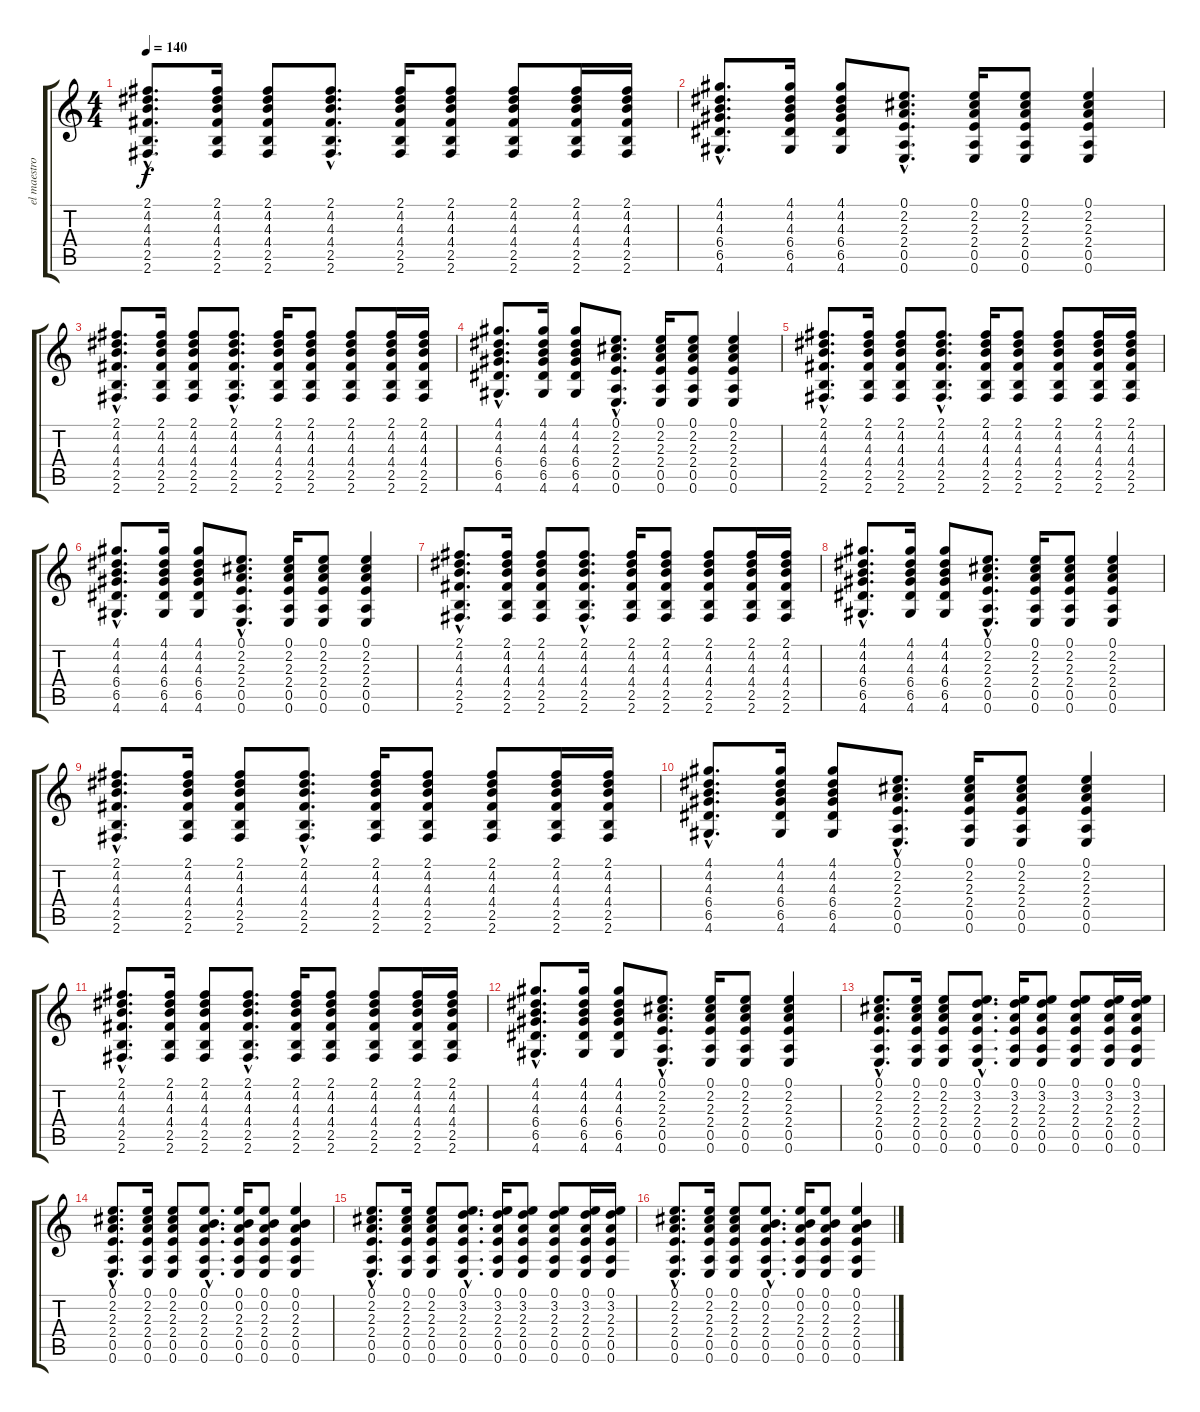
\track ("el maestro Juan Valdivia" "el maestro") {instrument electricguitarjazz}
\staff {score tabs}
\tuning (E4 B3 G3 D3 A2 E2) {hide}
\ts (4 4)
\tempo 140
\clef g2
\ks c
(2.1{hac} 4.2{hac} 4.3{hac} 4.4{hac} 2.5{hac} 2.6{hac}).8{d dy f} (2.1 4.2 4.3 4.4 2.5 2.6).16 (2.1 4.2 4.3 4.4 2.5 2.6).8 (2.1{hac} 4.2{hac} 4.3{hac} 4.4{hac} 2.5{hac} 2.6{hac}).8{d} (2.1 4.2 4.3 4.4 2.5 2.6).16 (2.1 4.2 4.3 4.4 2.5 2.6).8 (2.1 4.2 4.3 4.4 2.5 2.6).8 (2.1 4.2 4.3 4.4 2.5 2.6).16 (2.1 4.2 4.3 4.4 2.5 2.6).16 |
(4.1{hac} 4.2{hac} 4.3{hac} 6.4{hac} 6.5{hac} 4.6{hac}).8{d} (4.1 4.2 4.3 6.4 6.5 4.6).16 (4.1 4.2 4.3 6.4 6.5 4.6).8 (0.1{hac} 2.2{hac} 2.3{hac} 2.4{hac} 0.5{hac} 0.6{hac}).8{d} (0.1 2.2 2.3 2.4 0.5 0.6).16 (0.1 2.2 2.3 2.4 0.5 0.6).8 (0.1 2.2 2.3 2.4 0.5 0.6).4 |
(2.1{hac} 4.2{hac} 4.3{hac} 4.4{hac} 2.5{hac} 2.6{hac}).8{d} (2.1 4.2 4.3 4.4 2.5 2.6).16 (2.1 4.2 4.3 4.4 2.5 2.6).8 (2.1{hac} 4.2{hac} 4.3{hac} 4.4{hac} 2.5{hac} 2.6{hac}).8{d} (2.1 4.2 4.3 4.4 2.5 2.6).16 (2.1 4.2 4.3 4.4 2.5 2.6).8 (2.1 4.2 4.3 4.4 2.5 2.6).8 (2.1 4.2 4.3 4.4 2.5 2.6).16 (2.1 4.2 4.3 4.4 2.5 2.6).16 |
(4.1{hac} 4.2{hac} 4.3{hac} 6.4{hac} 6.5{hac} 4.6{hac}).8{d} (4.1 4.2 4.3 6.4 6.5 4.6).16 (4.1 4.2 4.3 6.4 6.5 4.6).8 (0.1{hac} 2.2{hac} 2.3{hac} 2.4{hac} 0.5{hac} 0.6{hac}).8{d} (0.1 2.2 2.3 2.4 0.5 0.6).16 (0.1 2.2 2.3 2.4 0.5 0.6).8 (0.1 2.2 2.3 2.4 0.5 0.6).4 |
(2.1{hac} 4.2{hac} 4.3{hac} 4.4{hac} 2.5{hac} 2.6{hac}).8{d} (2.1 4.2 4.3 4.4 2.5 2.6).16 (2.1 4.2 4.3 4.4 2.5 2.6).8 (2.1{hac} 4.2{hac} 4.3{hac} 4.4{hac} 2.5{hac} 2.6{hac}).8{d} (2.1 4.2 4.3 4.4 2.5 2.6).16 (2.1 4.2 4.3 4.4 2.5 2.6).8 (2.1 4.2 4.3 4.4 2.5 2.6).8 (2.1 4.2 4.3 4.4 2.5 2.6).16 (2.1 4.2 4.3 4.4 2.5 2.6).16 |
(4.1{hac} 4.2{hac} 4.3{hac} 6.4{hac} 6.5{hac} 4.6{hac}).8{d} (4.1 4.2 4.3 6.4 6.5 4.6).16 (4.1 4.2 4.3 6.4 6.5 4.6).8 (0.1{hac} 2.2{hac} 2.3{hac} 2.4{hac} 0.5{hac} 0.6{hac}).8{d} (0.1 2.2 2.3 2.4 0.5 0.6).16 (0.1 2.2 2.3 2.4 0.5 0.6).8 (0.1 2.2 2.3 2.4 0.5 0.6).4 |
(2.1{hac} 4.2{hac} 4.3{hac} 4.4{hac} 2.5{hac} 2.6{hac}).8{d} (2.1 4.2 4.3 4.4 2.5 2.6).16 (2.1 4.2 4.3 4.4 2.5 2.6).8 (2.1{hac} 4.2{hac} 4.3{hac} 4.4{hac} 2.5{hac} 2.6{hac}).8{d} (2.1 4.2 4.3 4.4 2.5 2.6).16 (2.1 4.2 4.3 4.4 2.5 2.6).8 (2.1 4.2 4.3 4.4 2.5 2.6).8 (2.1 4.2 4.3 4.4 2.5 2.6).16 (2.1 4.2 4.3 4.4 2.5 2.6).16 |
(4.1{hac} 4.2{hac} 4.3{hac} 6.4{hac} 6.5{hac} 4.6{hac}).8{d} (4.1 4.2 4.3 6.4 6.5 4.6).16 (4.1 4.2 4.3 6.4 6.5 4.6).8 (0.1{hac} 2.2{hac} 2.3{hac} 2.4{hac} 0.5{hac} 0.6{hac}).8{d} (0.1 2.2 2.3 2.4 0.5 0.6).16 (0.1 2.2 2.3 2.4 0.5 0.6).8 (0.1 2.2 2.3 2.4 0.5 0.6).4 |
(2.1{hac} 4.2{hac} 4.3{hac} 4.4{hac} 2.5{hac} 2.6{hac}).8{d} (2.1 4.2 4.3 4.4 2.5 2.6).16 (2.1 4.2 4.3 4.4 2.5 2.6).8 (2.1{hac} 4.2{hac} 4.3{hac} 4.4{hac} 2.5{hac} 2.6{hac}).8{d} (2.1 4.2 4.3 4.4 2.5 2.6).16 (2.1 4.2 4.3 4.4 2.5 2.6).8 (2.1 4.2 4.3 4.4 2.5 2.6).8 (2.1 4.2 4.3 4.4 2.5 2.6).16 (2.1 4.2 4.3 4.4 2.5 2.6).16 |
(4.1{hac} 4.2{hac} 4.3{hac} 6.4{hac} 6.5{hac} 4.6{hac}).8{d} (4.1 4.2 4.3 6.4 6.5 4.6).16 (4.1 4.2 4.3 6.4 6.5 4.6).8 (0.1{hac} 2.2{hac} 2.3{hac} 2.4{hac} 0.5{hac} 0.6{hac}).8{d} (0.1 2.2 2.3 2.4 0.5 0.6).16 (0.1 2.2 2.3 2.4 0.5 0.6).8 (0.1 2.2 2.3 2.4 0.5 0.6).4 |
(2.1{hac} 4.2{hac} 4.3{hac} 4.4{hac} 2.5{hac} 2.6{hac}).8{d} (2.1 4.2 4.3 4.4 2.5 2.6).16 (2.1 4.2 4.3 4.4 2.5 2.6).8 (2.1{hac} 4.2{hac} 4.3{hac} 4.4{hac} 2.5{hac} 2.6{hac}).8{d} (2.1 4.2 4.3 4.4 2.5 2.6).16 (2.1 4.2 4.3 4.4 2.5 2.6).8 (2.1 4.2 4.3 4.4 2.5 2.6).8 (2.1 4.2 4.3 4.4 2.5 2.6).16 (2.1 4.2 4.3 4.4 2.5 2.6).16 |
(4.1{hac} 4.2{hac} 4.3{hac} 6.4{hac} 6.5{hac} 4.6{hac}).8{d} (4.1 4.2 4.3 6.4 6.5 4.6).16 (4.1 4.2 4.3 6.4 6.5 4.6).8 (0.1{hac} 2.2{hac} 2.3{hac} 2.4{hac} 0.5{hac} 0.6{hac}).8{d} (0.1 2.2 2.3 2.4 0.5 0.6).16 (0.1 2.2 2.3 2.4 0.5 0.6).8 (0.1 2.2 2.3 2.4 0.5 0.6).4 |
(0.1{hac} 2.2{hac} 2.3{hac} 2.4{hac} 0.5{hac} 0.6{hac}).8{d} (0.1 2.2 2.3 2.4 0.5 0.6).16 (0.1 2.2 2.3 2.4 0.5 0.6).8 (0.1{hac} 3.2{hac} 2.3{hac} 2.4{hac} 0.5{hac} 0.6{hac}).8{d} (0.1 3.2 2.3 2.4 0.5 0.6).16 (0.1 3.2 2.3 2.4 0.5 0.6).8 (0.1 3.2 2.3 2.4 0.5 0.6).8 (0.1 3.2 2.3 2.4 0.5 0.6).16 (0.1 3.2 2.3 2.4 0.5 0.6).16 |
(0.1{hac} 2.2{hac} 2.3{hac} 2.4{hac} 0.5{hac} 0.6{hac}).8{d} (0.1 2.2 2.3 2.4 0.5 0.6).16 (0.1 2.2 2.3 2.4 0.5 0.6).8 (0.1{hac} 0.2{hac} 2.3{hac} 2.4{hac} 0.5{hac} 0.6{hac}).8{d} (0.1 0.2 2.3 2.4 0.5 0.6).16 (0.1 0.2 2.3 2.4 0.5 0.6).8 (0.1 0.2 2.3 2.4 0.5 0.6).4 |
(0.1{hac} 2.2{hac} 2.3{hac} 2.4{hac} 0.5{hac} 0.6{hac}).8{d} (0.1 2.2 2.3 2.4 0.5 0.6).16 (0.1 2.2 2.3 2.4 0.5 0.6).8 (0.1{hac} 3.2{hac} 2.3{hac} 2.4{hac} 0.5{hac} 0.6{hac}).8{d} (0.1 3.2 2.3 2.4 0.5 0.6).16 (0.1 3.2 2.3 2.4 0.5 0.6).8 (0.1 3.2 2.3 2.4 0.5 0.6).8 (0.1 3.2 2.3 2.4 0.5 0.6).16 (0.1 3.2 2.3 2.4 0.5 0.6).16 |
(0.1{hac} 2.2{hac} 2.3{hac} 2.4{hac} 0.5{hac} 0.6{hac}).8{d} (0.1 2.2 2.3 2.4 0.5 0.6).16 (0.1 2.2 2.3 2.4 0.5 0.6).8 (0.1{hac} 0.2{hac} 2.3{hac} 2.4{hac} 0.5{hac} 0.6{hac}).8{d} (0.1 0.2 2.3 2.4 0.5 0.6).16 (0.1 0.2 2.3 2.4 0.5 0.6).8 (0.1 0.2 2.3 2.4 0.5 0.6).4
